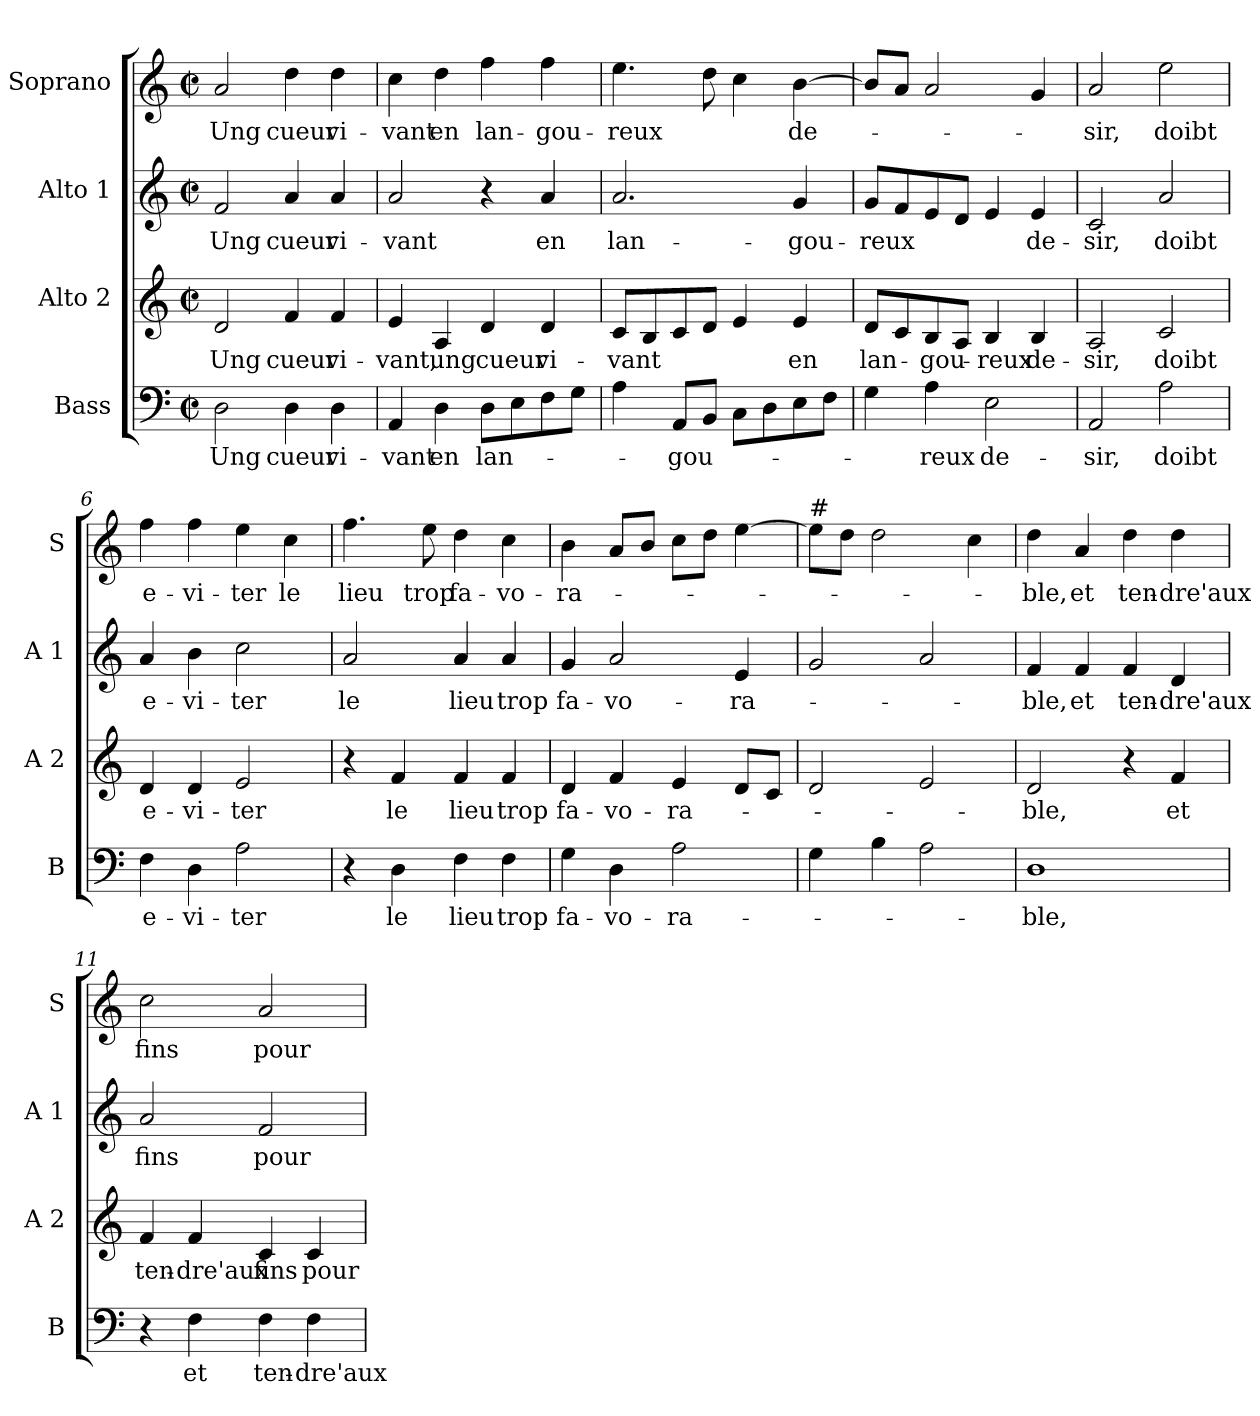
**kern	**text	**kern	**text	**kern	**text	**kern	**text
*part4	*part4	*part3	*part3	*part2	*part2	*part1	*part1
*staff4	*staff4	*staff3	*staff3	*staff2	*staff2	*staff1	*staff1
*I"Bass	*	*I"Alto 2	*	*I"Alto 1	*	*I"Soprano	*
*I'B	*	*I'A 2	*	*I'A 1	*	*I'S	*
*clefF4	*	*clefG2	*	*clefG2	*	*clefG2	*
*k[]	*	*k[]	*	*k[]	*	*k[]	*
*C:	*	*C:	*	*C:	*	*C:	*
*M2/2	*	*M2/2	*	*M2/2	*	*M2/2	*
*met(c|)	*	*met(c|)	*	*met(c|)	*	*met(c|)	*
=1	=1	=1	=1	=1	=1	=1	=1
!	!LO:LY:b	!	!LO:LY:b	!	!LO:LY:b	!	!LO:LY:b
2D\	Ung	2d/	Ung	2f/	Ung	2a/	Ung
!	!LO:LY:b	!	!LO:LY:b	!	!LO:LY:b	!	!LO:LY:b
4D\	cueur	4f/	cueur	4a/	cueur	4dd\	cueur
!	!LO:LY:b	!	!LO:LY:b	!	!LO:LY:b	!	!LO:LY:b
4D\	vi-	4f/	vi-	4a/	vi-	4dd\	vi-
=2	=2	=2	=2	=2	=2	=2	=2
!	!LO:LY:b	!	!LO:LY:b	!	!LO:LY:b	!	!LO:LY:b
4AA/	-vant	4e/	-vant,	2a/	-vant	4cc\	-vant
!	!LO:LY:b	!	!LO:LY:b	!	!	!	!LO:LY:b
4D\	en	4A/	ung	.	.	4dd\	en
!	!LO:LY:b	!	!LO:LY:b	!	!	!	!LO:LY:b
8D\L	lan-	4d/	cueur	4r	.	4ff\	lan-
8E\	.	.	.	.	.	.	.
!	!	!	!LO:LY:b	!	!LO:LY:b	!	!LO:LY:b
8F\	.	4d/	vi-	4a/	en	4ff\	-gou-
8G\J	.	.	.	.	.	.	.
=3	=3	=3	=3	=3	=3	=3	=3
!	!	!	!LO:LY:b	!	!LO:LY:b	!	!LO:LY:b
4A\	.	8c/L	-vant	2.a/	lan-	4.ee\	-reux
.	.	8B/	.	.	.	.	.
!	!LO:LY:b	!	!	!	!	!	!
8AA/L	-gou-	8c/	.	.	.	.	.
8BB/J	.	8d/J	.	.	.	8dd\	.
8C\L	.	4e/	.	.	.	4cc\	.
8D\	.	.	.	.	.	.	.
!	!	!	!LO:LY:b	!	!LO:LY:b	!	!LO:LY:b
8E\	.	4e/	en	4g/	-gou-	[4b\	de-
8F\J	.	.	.	.	.	.	.
=4	=4	=4	=4	=4	=4	=4	=4
!	!	!	!LO:LY:b	!	!LO:LY:b	!	!
4G\	.	8d/L	lan-	8g/L	-reux	8b/L]	.
.	.	8c/	.	8f/	.	8a/J	.
!	!LO:LY:b	!	!LO:LY:b	!	!	!	!
4A\	-reux	8B/	-gou-	8e/	.	2a/	.
.	.	8A/J	.	8d/J	.	.	.
!	!LO:LY:b	!	!LO:LY:b	!	!	!	!
2E\	de-	4B/	-reux	4e/	.	.	.
!	!	!	!LO:LY:b	!	!LO:LY:b	!	!
.	.	4B/	de-	4e/	de-	4g/	.
!!LO:LB:g=z
=5	=5	=5	=5	=5	=5	=5	=5
!	!LO:LY:b	!	!LO:LY:b	!	!LO:LY:b	!	!LO:LY:b
2AA/	-sir,	2A/	-sir,	2c/	-sir,	2a/	-sir,
!	!LO:LY:b	!	!LO:LY:b	!	!LO:LY:b	!	!LO:LY:b
2A\	doibt	2c/	doibt	2a/	doibt	2ee\	doibt
=6	=6	=6	=6	=6	=6	=6	=6
!	!LO:LY:b	!	!LO:LY:b	!	!LO:LY:b	!	!LO:LY:b
4F\	e-	4d/	e-	4a/	e-	4ff\	e-
!	!LO:LY:b	!	!LO:LY:b	!	!LO:LY:b	!	!LO:LY:b
4D\	-vi-	4d/	-vi-	4b\	-vi-	4ff\	-vi-
!	!LO:LY:b	!	!LO:LY:b	!	!LO:LY:b	!	!LO:LY:b
2A\	-ter	2e/	-ter	2cc\	-ter	4ee\	-ter
!	!	!	!	!	!	!	!LO:LY:b
.	.	.	.	.	.	4cc\	le
=7	=7	=7	=7	=7	=7	=7	=7
!	!	!	!	!	!LO:LY:b	!	!LO:LY:b
4r	.	4r	.	2a/	le	4.ff\	lieu
!	!LO:LY:b	!	!LO:LY:b	!	!	!	!
4D\	le	4f/	le	.	.	.	.
!	!	!	!	!	!	!	!LO:LY:b
.	.	.	.	.	.	8ee\	trop
!	!LO:LY:b	!	!LO:LY:b	!	!LO:LY:b	!	!LO:LY:b
4F\	lieu	4f/	lieu	4a/	lieu	4dd\	fa-
!	!LO:LY:b	!	!LO:LY:b	!	!LO:LY:b	!	!LO:LY:b
4F\	trop	4f/	trop	4a/	trop	4cc\	-vo-
=8	=8	=8	=8	=8	=8	=8	=8
!	!LO:LY:b	!	!LO:LY:b	!	!LO:LY:b	!	!LO:LY:b
4G\	fa-	4d/	fa-	4g/	fa-	4b\	-ra-
!	!LO:LY:b	!	!LO:LY:b	!	!LO:LY:b	!	!
4D\	-vo-	4f/	-vo-	2a/	-vo-	8a/L	.
.	.	.	.	.	.	8b/J	.
!	!LO:LY:b	!	!LO:LY:b	!	!	!	!
2A\	-ra-	4e/	-ra-	.	.	8cc\L	.
.	.	.	.	.	.	8dd\J	.
!	!	!	!	!	!LO:LY:b	!	!
.	.	8d/L	.	4e/	-ra-	[4ee\	.
.	.	8c/J	.	.	.	.	.
=9	=9	=9	=9	=9	=9	=9	=9
!	!	!	!	!	!	!LO:TX:a:t=#	!
4G\	.	2d/	.	2g/	.	8ee\L]	.
.	.	.	.	.	.	8dd\J	.
4B\	.	.	.	.	.	2dd\	.
2A\	.	2e/	.	2a/	.	.	.
.	.	.	.	.	.	4cc\	.
!!LO:PB:g=z
=10	=10	=10	=10	=10	=10	=10	=10
!	!LO:LY:b	!	!LO:LY:b	!	!LO:LY:b	!	!LO:LY:b
1D	-ble,	2d/	-ble,	4f/	-ble,	4dd\	-ble,
!	!	!	!	!	!LO:LY:b	!	!LO:LY:b
.	.	.	.	4f/	et	4a/	et
!	!	!	!	!	!LO:LY:b	!	!LO:LY:b
.	.	4r	.	4f/	ten-	4dd\	ten-
!	!	!	!LO:LY:b	!	!LO:LY:b	!	!LO:LY:b
.	.	4f/	et	4d/	-dre'aux	4dd\	-dre'aux
=11	=11	=11	=11	=11	=11	=11	=11
!	!	!	!LO:LY:b	!	!LO:LY:b	!	!LO:LY:b
4r	.	4f/	ten-	2a/	fins	2cc\	fins
!	!LO:LY:b	!	!LO:LY:b	!	!	!	!
4F\	et	4f/	-dre'aux	.	.	.	.
!	!LO:LY:b	!	!LO:LY:b	!	!LO:LY:b	!	!LO:LY:b
4F\	ten-	4c/	fins	2f/	pour	2a/	pour
!	!LO:LY:b	!	!LO:LY:b	!	!	!	!
4F\	-dre'aux	4c/	pour	.	.	.	.
=	=	=	=	=	=	=	=
*-	*-	*-	*-	*-	*-	*-	*-
